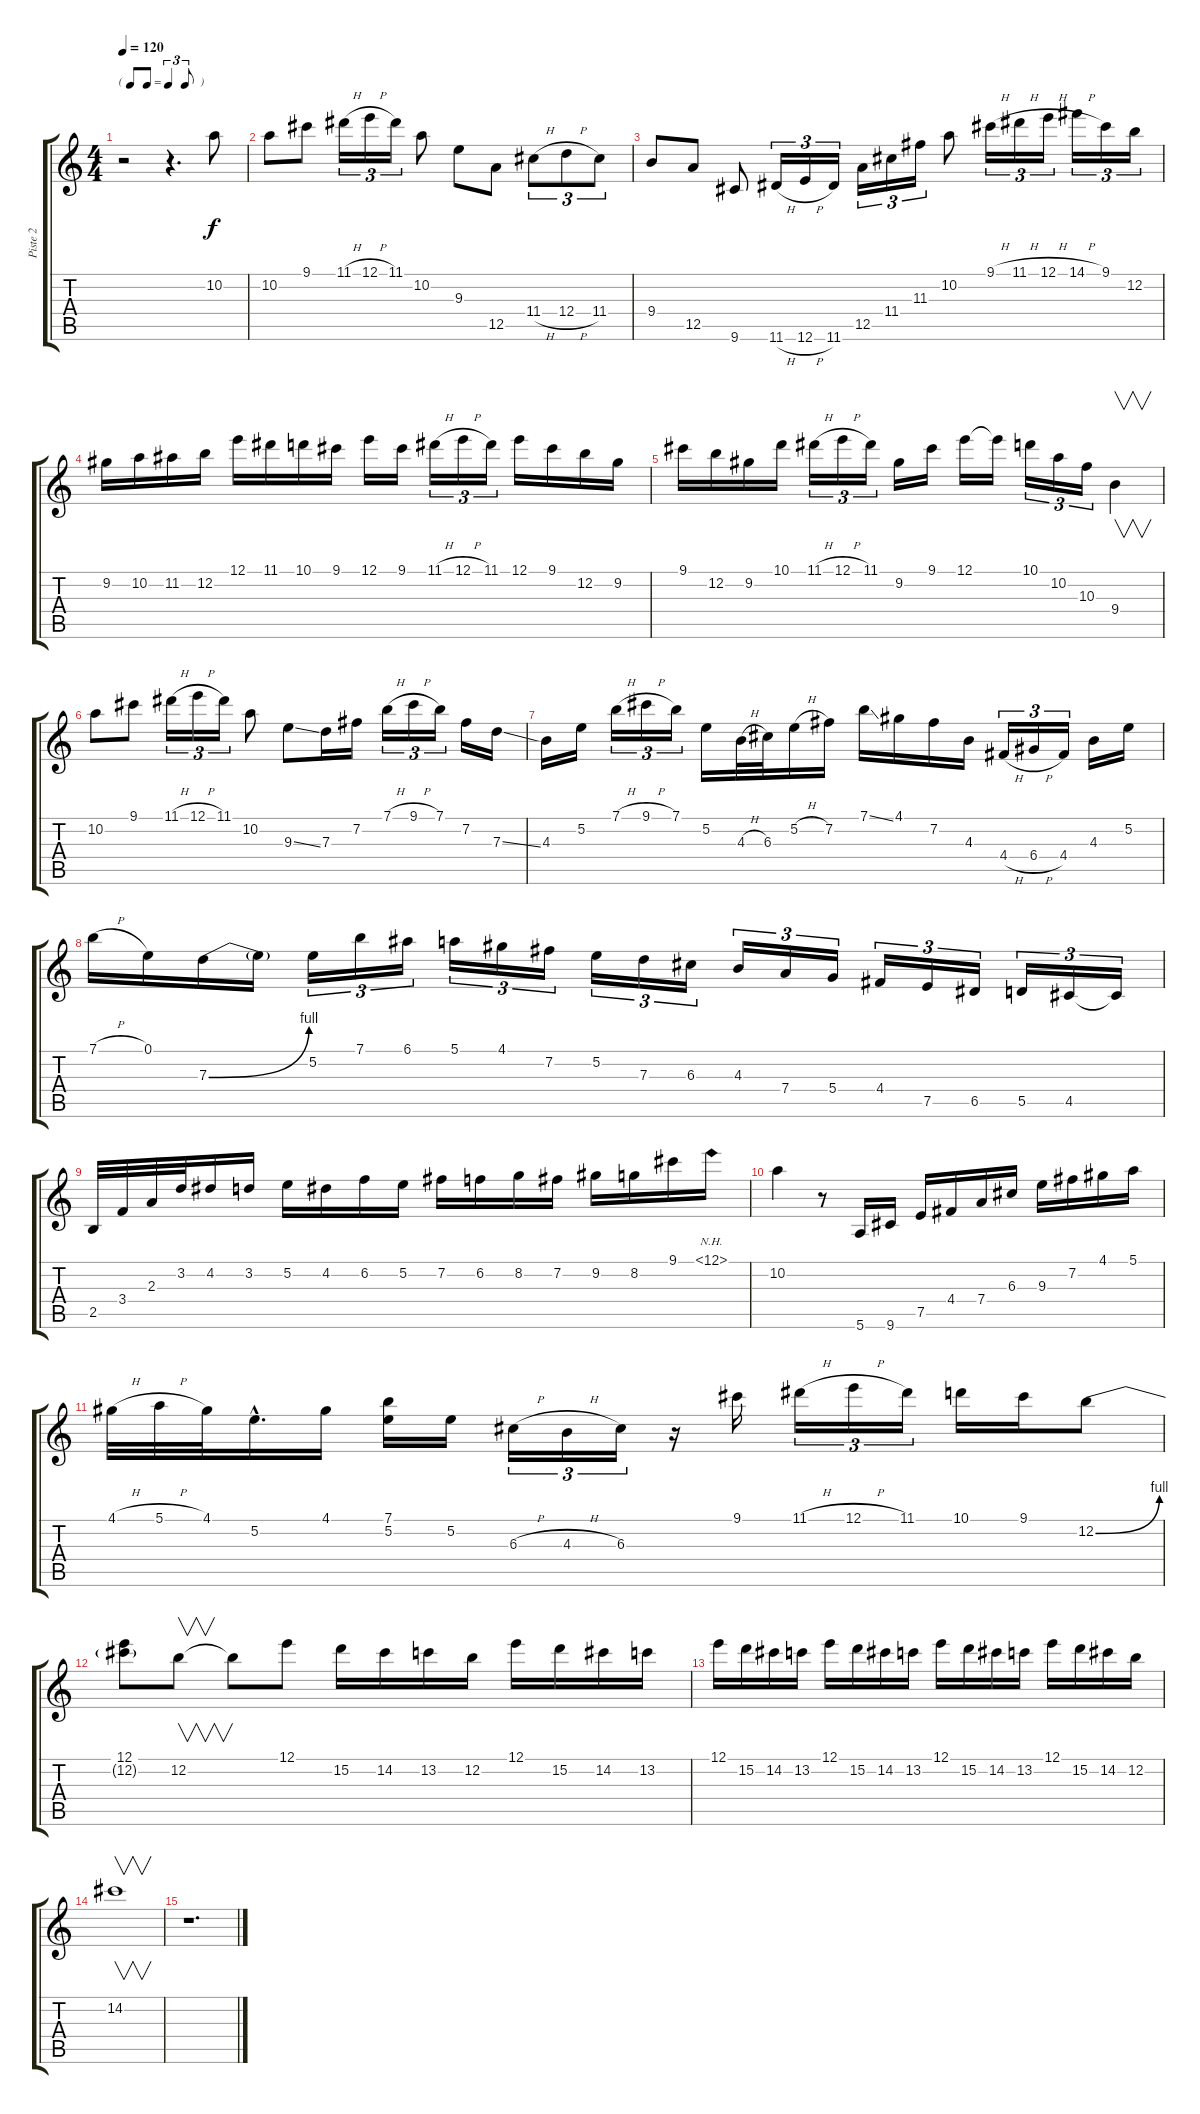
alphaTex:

\track ("Piste 2" "Piste 2") {instrument acousticguitarsteel}
\staff {score tabs}
\tuning (E4 B3 G3 D3 A2 E2) {hide}
\ts (4 4)
\tf triplet8th
\tempo 120
\clef g2
\ks c
r.2{dy f instrument acousticguitarsteel} r.4{d} 10.2.8 |
10.2.8 9.1.8 11.1{h}.16{tu (3 2)} 12.1{h}.16{tu (3 2)} 11.1.16{tu (3 2)} 10.2.8 9.3.8 12.5.8 11.4{h}.8{tu (3 2)} 12.4{h}.8{tu (3 2)} 11.4.8{tu (3 2)} |
9.4.8 12.5.8 9.6.8 11.6{h}.16{tu (3 2)} 12.6{h}.16{tu (3 2)} 11.6.16{tu (3 2)} 12.5.16{tu (3 2)} 11.4.16{tu (3 2)} 11.3.16{tu (3 2)} 10.2.8 9.1{h}.16{tu (3 2)} 11.1{h}.16{tu (3 2)} 12.1{h}.16{tu (3 2)} 14.1{h}.16{tu (3 2)} 9.1.16{tu (3 2)} 12.2.16{tu (3 2)} |
9.2.16 10.2.16 11.2.16 12.2.16 12.1.16 11.1.16 10.1.16 9.1.16 12.1.16 9.1.16 11.1{h}.16{tu (3 2)} 12.1{h}.16{tu (3 2)} 11.1.16{tu (3 2)} 12.1.16 9.1.16 12.2.16 9.2.16 |
9.1.16 12.2.16 9.2.16 10.1.16 11.1{h}.16{tu (3 2)} 12.1{h}.16{tu (3 2)} 11.1.16{tu (3 2)} 9.2.16 9.1.16 12.1.16 12.1{t}.16 10.1.16{tu (3 2)} 10.2.16{tu (3 2)} 10.3.16{tu (3 2)} 9.4.4{v} |
10.2.8 9.1.8 11.1{h}.16{tu (3 2)} 12.1{h}.16{tu (3 2)} 11.1.16{tu (3 2)} 10.2.8 9.3{ss}.8 7.3.16 7.2.16 7.1{h}.16{tu (3 2)} 9.1{h}.16{tu (3 2)} 7.1.16{tu (3 2)} 7.2.16 7.3{ss}.16 |
4.3.16 5.2.16 7.1{h}.16{tu (3 2)} 9.1{h}.16{tu (3 2)} 7.1.16{tu (3 2)} 5.2.16 4.3{h}.32 6.3.32 5.2{h}.16 7.2.16 7.1{ss}.16 4.1.16 7.2.16 4.3.16 4.4{h}.16{tu (3 2)} 6.4{h}.16{tu (3 2)} 4.4.16{tu (3 2)} 4.3.16 5.2.16 |
7.1{h}.16 0.1.16 7.3{be (bend 0 0 60 4)}.16 7.3{t}.16 5.2.16{tu (3 2)} 7.1.16{tu (3 2)} 6.1.16{tu (3 2)} 5.1.16{tu (3 2)} 4.1.16{tu (3 2)} 7.2.16{tu (3 2)} 5.2.16{tu (3 2)} 7.3.16{tu (3 2)} 6.3.16{tu (3 2)} 4.3.16{tu (3 2)} 7.4.16{tu (3 2)} 5.4.16{tu (3 2)} 4.4.16{tu (3 2)} 7.5.16{tu (3 2)} 6.5.16{tu (3 2)} 5.5.16{tu (3 2)} 4.5.16{tu (3 2)} 4.5{t}.16{tu (3 2)} |
2.5.32 3.4.32 2.3.32 3.2.32 4.2.16 3.2.16 5.2.16 4.2.16 6.2.16 5.2.16 7.2.16 6.2.16 8.2.16 7.2.16 9.2.16 8.2.16 9.1.16 12.1{nh}.16 |
10.2.4 r.8 5.6.16 9.6.16 7.5.16 4.4.16 7.4.16 6.3.16 9.3.16 7.2.16 4.1.16 5.1.16 |
4.1{h}.32 5.1{h}.32 4.1.32 5.2{hac}.16{d} 4.1.16 (7.1 5.2).16 5.2.16 6.3{h}.16{tu (3 2)} 4.3{h}.16{tu (3 2)} 6.3.16{tu (3 2)} r.16 9.1.16 11.1{h}.16{tu (3 2)} 12.1{h}.16{tu (3 2)} 11.1.16{tu (3 2)} 10.1.16 9.1.16 12.2{be (bend 0 0 60 4)}.8 |
(12.1 12.2{t}).8 12.2.8{v} 12.2{t}.8 12.1.8 15.2.16 14.2.16 13.2.16 12.2.16 12.1.16 15.2.16 14.2.16 13.2.16 |
12.1.16 15.2.16 14.2.16 13.2.16 12.1.16 15.2.16 14.2.16 13.2.16 12.1.16 15.2.16 14.2.16 13.2.16 12.1.16 15.2.16 14.2.16 12.2.16 |
14.2.1{v} |
r.1{d}
